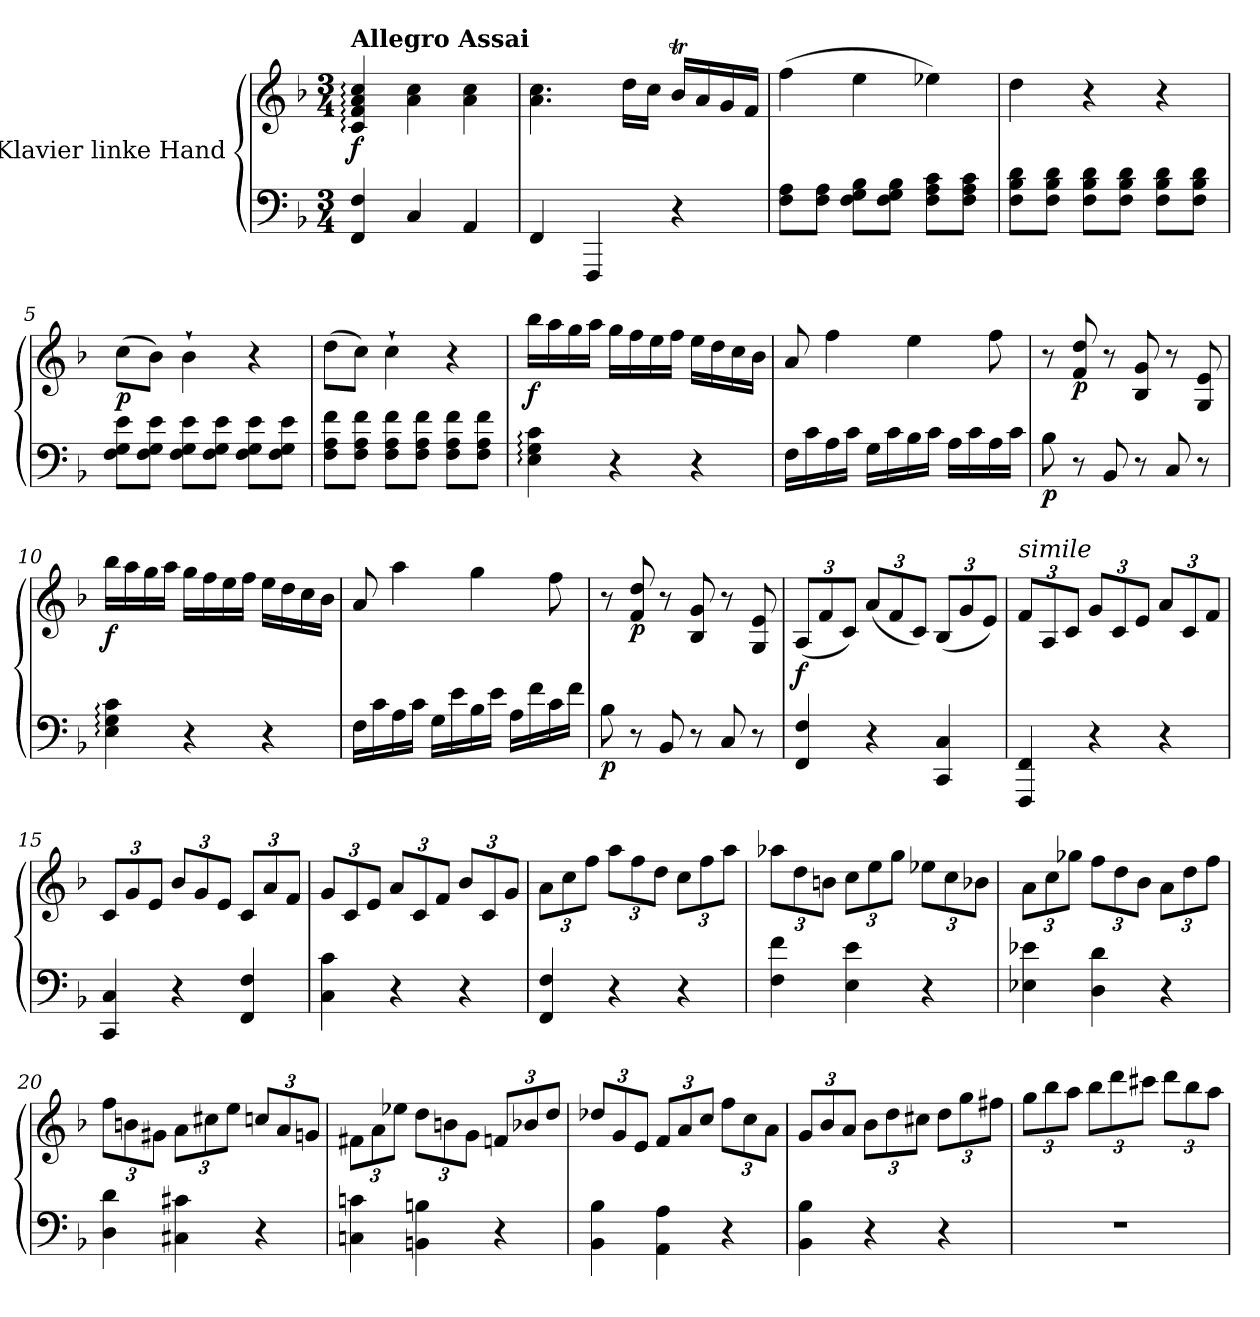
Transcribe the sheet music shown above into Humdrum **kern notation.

**kern	**kern	**dynam
*part1	*part1	*part1
*staff2	*staff1	*staff1/2
*I"Klavier linke Hand	*	*
*clefF4	*clefG2	*
*k[b-]	*k[b-]	*
*M3/4	*M3/4	*
=1	=1	=1
!	!LO:TX:a:B:t=Allegro Assai	!
!	!	!LO:DY:b
4FF/ 4F/	4c/: 4f/: 4a/: 4cc/:	f
4C/	4a\ 4cc\	.
4AA/	4a\ 4cc\	.
=2	=2	=2
4FF/	4.a\ 4.cc\	.
4FFF/	.	.
.	16dd\LL	.
.	16cc\JJ	.
4r	16b-T/LL	.
.	16a/	.
.	16g/	.
.	16f/JJ	.
=3	=3	=3
8F\ 8A\L	(>4ff\	.
8F\ 8A\J	.	.
8F\ 8G\ 8B-\L	4ee\	.
8F\ 8G\ 8B-\J	.	.
8F\ 8A\ 8c\L	4ee-X\)	.
8F\ 8A\ 8c\J	.	.
=4	=4	=4
8F\ 8B-\ 8d\L	4dd\	.
8F\ 8B-\ 8d\J	.	.
8F\ 8B-\ 8d\L	4r	.
8F\ 8B-\ 8d\J	.	.
8F\ 8B-\ 8d\L	4r	.
8F\ 8B-\ 8d\J	.	.
=5	=5	=5
!	!	!LO:DY:b
8F\ 8G\ 8e\L	(>8cc\L	p
8F\ 8G\ 8e\J	8b-\J)	.
8F\ 8G\ 8e\L	4b-`\	.
8F\ 8G\ 8e\J	.	.
8F\ 8G\ 8e\L	4r	.
8F\ 8G\ 8e\J	.	.
=6	=6	=6
8F\ 8A\ 8f\L	(>8dd\L	.
8F\ 8A\ 8f\J	8cc\J)	.
8F\ 8A\ 8f\L	4cc`\	.
8F\ 8A\ 8f\J	.	.
8F\ 8A\ 8f\L	4r	.
8F\ 8A\ 8f\J	.	.
=7	=7	=7
!	!	!LO:DY:b
4E\: 4G\: 4c\:	16bb-\LL	f
.	16aa\	.
.	16gg\	.
.	16aa\JJ	.
4r	16gg\LL	.
.	16ff\	.
.	16ee\	.
.	16ff\JJ	.
4r	16ee\LL	.
.	16dd\	.
.	16cc\	.
.	16b-\JJ	.
=8	=8	=8
16F\LL	8a/	.
16c\	.	.
16A\	4ff\	.
16c\JJ	.	.
16G\LL	.	.
16c\	.	.
16B-\	4ee\	.
16c\JJ	.	.
16A\LL	.	.
16c\	.	.
16A\	8ff\	.
16c\JJ	.	.
=9	=9	=9
!	!	!LO:DY:b=2
8B-\	8r	p
!	!	!LO:DY:b
8r	8f/ 8dd/	p
8BB-/	8r	.
8r	8B-/ 8g/	.
8C/	8r	.
8r	8G/ 8e/	.
=10	=10	=10
!	!	!LO:DY:b
4E\: 4G\: 4c\:	16bb-\LL	f
.	16aa\	.
.	16gg\	.
.	16aa\JJ	.
4r	16gg\LL	.
.	16ff\	.
.	16ee\	.
.	16ff\JJ	.
4r	16ee\LL	.
.	16dd\	.
.	16cc\	.
.	16b-\JJ	.
=11	=11	=11
16F\LL	8a/	.
16c\	.	.
16A\	4aa\	.
16c\JJ	.	.
16G\LL	.	.
16e\	.	.
16B-\	4gg\	.
16e\JJ	.	.
16A\LL	.	.
16f\	.	.
16c\	8ff\	.
16f\JJ	.	.
=12	=12	=12
!	!	!LO:DY:b=2
8B-\	8r	p
!	!	!LO:DY:b
8r	8f/ 8dd/	p
8BB-/	8r	.
8r	8B-/ 8g/	.
8C/	8r	.
8r	8G/ 8e/	.
=13	=13	=13
*	*Xbrackettup	*
!	!	!LO:DY:a=2
4FF/ 4F/	(<12A/L	f
.	12f/	.
.	12c/J)	.
4r	(<12a/L	.
.	12f/	.
.	12c/J)	.
4CC/ 4C/	(<12B-/L	.
.	12g/	.
.	12e/J)	.
=14	=14	=14
!	!LO:TX:a:i:t=simile	!
4FFF/ 4FF/	12f/L	.
.	12A/	.
.	12c/J	.
4r	12g/L	.
.	12c/	.
.	12e/J	.
4r	12a/L	.
.	12c/	.
.	12f/J	.
=15	=15	=15
4CC/ 4C/	12c/L	.
.	12g/	.
.	12e/J	.
4r	12b-/L	.
.	12g/	.
.	12e/J	.
4FF/ 4F/	12c/L	.
.	12a/	.
.	12f/J	.
=16	=16	=16
4C\ 4c\	12g/L	.
.	12c/	.
.	12e/J	.
4r	12a/L	.
.	12c/	.
.	12f/J	.
4r	12b-/L	.
.	12c/	.
.	12g/J	.
=17	=17	=17
4FF/ 4F/	12a\L	.
.	12cc\	.
.	12ff\J	.
4r	12aa\L	.
.	12ff\	.
.	12dd\J	.
4r	12cc\L	.
.	12ff\	.
.	12aa\J	.
=18	=18	=18
4F\ 4f\	12aa-X\L	.
.	12dd\	.
.	12bn\J	.
4E\ 4e\	12cc\L	.
.	12ee\	.
.	12gg\J	.
4r	12ee-X\L	.
.	12cc\	.
.	12b-X\J	.
=19	=19	=19
4E-X\ 4e-X\	12a\L	.
.	12cc\	.
.	12gg-X\J	.
4D\ 4d\	12ff\L	.
.	12dd\	.
.	12b-\J	.
4r	12a\L	.
.	12dd\	.
.	12ff\J	.
=20	=20	=20
4D\ 4d\	12ff\L	.
.	12bn\	.
.	12g#X\J	.
4C#X\ 4c#X\	12a\L	.
.	12cc#X\	.
.	12ee\J	.
4r	12ccn/L	.
.	12a/	.
.	12gn/J	.
=21	=21	=21
4Cn\ 4cn\	12f#X\L	.
.	12a\	.
.	12ee-X\J	.
4BBn\ 4Bn\	12dd\L	.
.	12bn\	.
.	12g\J	.
4r	12fn/L	.
.	12b-X/	.
.	12dd/J	.
=22	=22	=22
4BB-\ 4B-\	12dd-X/L	.
.	12g/	.
.	12e/J	.
4AA\ 4A\	12f/L	.
.	12a/	.
.	12cc/J	.
4r	12ff\L	.
.	12cc\	.
.	12a\J	.
=23	=23	=23
4BB-\ 4B-\	12g/L	.
.	12b-/	.
.	12a/J	.
4r	12b-\L	.
.	12dd\	.
.	12cc#X\J	.
4r	12dd\L	.
.	12gg\	.
.	12ff#X\J	.
=24	=24	=24
2.r	12gg\L	.
.	12bb-\	.
.	12aa\J	.
.	12bb-\L	.
.	12ddd\	.
.	12ccc#X\J	.
.	12ddd\L	.
.	12bb-\	.
.	12aa\J	.
=	=	=
*-	*-	*-
